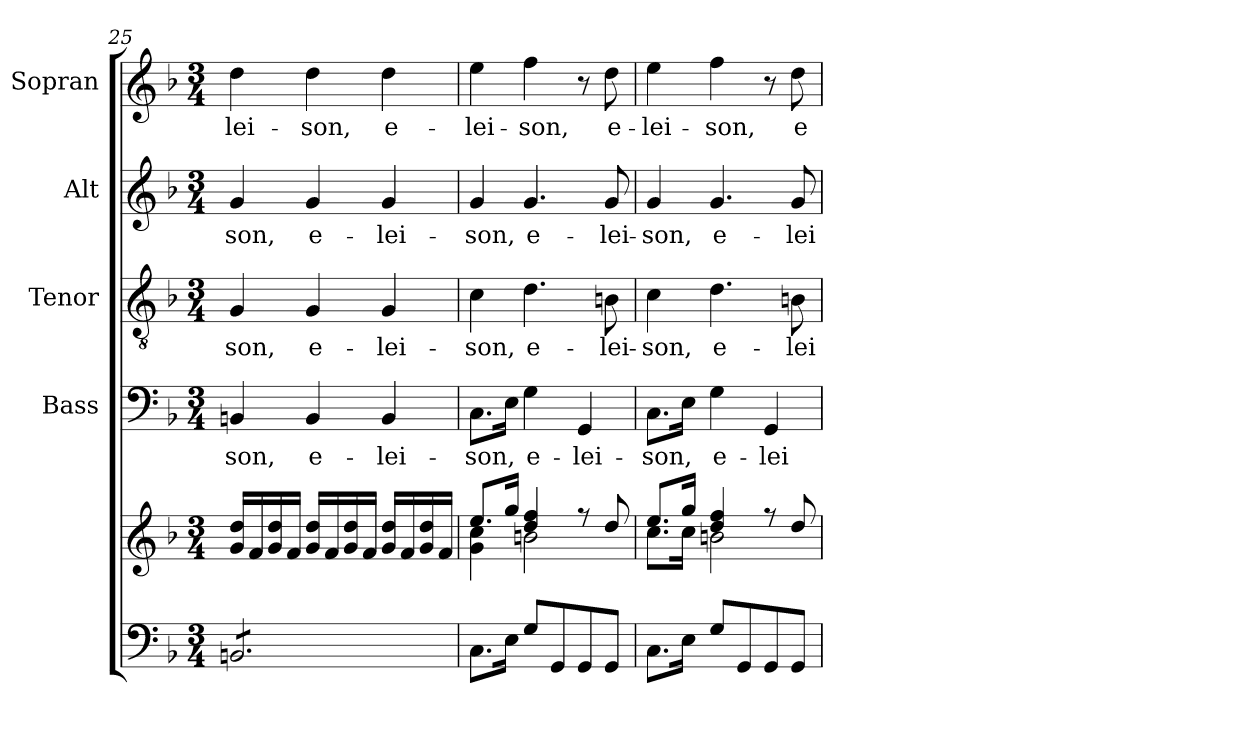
**kern	**kern	**kern	**text	**kern	**text	**kern	**text	**kern	**text
*part5	*part5	*part4	*part4	*part3	*part3	*part2	*part2	*part1	*part1
*staff6	*staff5	*staff4	*staff4	*staff3	*staff3	*staff2	*staff2	*staff1	*staff1
*	*	*I"Bass	*	*I"Tenor	*	*I"Alt	*	*I"Sopran	*
*	*	*I'B.	*	*I'T.	*	*I'A.	*	*I'S.	*
*clefF4	*clefG2	*clefF4	*	*clefGv2	*	*clefG2	*	*clefG2	*
*k[b-]	*k[b-]	*k[b-]	*	*k[b-]	*	*k[b-]	*	*k[b-]	*
*F:	*F:	*F:	*	*F:	*	*F:	*	*F:	*
*M3/4	*M3/4	*M3/4	*	*M3/4	*	*M3/4	*	*M3/4	*
=25	=25	=25	=25	=25	=25	=25	=25	=25	=25
!	!	!	!LO:LY:b	!	!LO:LY:b	!	!LO:LY:b	!	!LO:LY:b
*tremolo	*	*	*	*	*	*	*	*	*
8BBn/L	16g/ 16dd/LL	4BBn/	-son,	4G/	-son,	4g/	-son,	4dd\	-lei-
.	16f/	.	.	.	.	.	.	.	.
8BBn/	16g/ 16dd/	.	.	.	.	.	.	.	.
.	16f/JJ	.	.	.	.	.	.	.	.
!	!	!	!LO:LY:b	!	!LO:LY:b	!	!LO:LY:b	!	!LO:LY:b
8BBn/	16g/ 16dd/LL	4BB/	e-	4G/	e-	4g/	e-	4dd\	-son,
.	16f/	.	.	.	.	.	.	.	.
8BBn/	16g/ 16dd/	.	.	.	.	.	.	.	.
.	16f/JJ	.	.	.	.	.	.	.	.
!	!	!	!LO:LY:b	!	!LO:LY:b	!	!LO:LY:b	!	!LO:LY:b
8BBn/	16g/ 16dd/LL	4BB/	-lei-	4G/	-lei-	4g/	-lei-	4dd\	e-
.	16f/	.	.	.	.	.	.	.	.
8BBn/J	16g/ 16dd/	.	.	.	.	.	.	.	.
*Xtremolo	*	*	*	*	*	*	*	*	*
.	16f/JJ	.	.	.	.	.	.	.	.
=26	=26	=26	=26	=26	=26	=26	=26	=26	=26
*	*^	*	*	*	*	*	*	*	*
!	!	!	!	!LO:LY:b	!	!LO:LY:b	!	!LO:LY:b	!	!LO:LY:b
8.C\L	8.ee/L	4g\ 4cc\	8.C\L	-son,	4c\	-son,	4g/	-son,	4ee\	-lei-
16E\Jk	16gg/Jk	.	16E\Jk	.	.	.	.	.	.	.
!	!	!	!	!LO:LY:b	!	!LO:LY:b	!	!LO:LY:b	!	!LO:LY:b
8G/L	4dd/ 4ff/	2bn\	4G\	e-	4.d\	e-	4.g/	e-	4ff\	-son,
8GG/	.	.	.	.	.	.	.	.	.	.
!	!	!	!	!LO:LY:b	!	!	!	!	!	!
8GG/	8rff	.	4GG/	-lei-	.	.	.	.	8r	.
!	!	!	!	!	!	!LO:LY:b	!	!LO:LY:b	!	!LO:LY:b
8GG/J	8dd/	.	.	.	8Bn\	-lei-	8g/	-lei-	8dd\	e-
!!LO:PB:g=z
=27	=27	=27	=27	=27	=27	=27	=27	=27	=27	=27
!	!	!	!	!LO:LY:b	!	!LO:LY:b	!	!LO:LY:b	!	!LO:LY:b
8.C\L	8.ee/L	8.cc\L	8.C\L	-son,	4c\	-son,	4g/	-son,	4ee\	-lei-
16E\Jk	16gg/Jk	16cc\Jk	16E\Jk	.	.	.	.	.	.	.
!	!	!	!	!LO:LY:b	!	!LO:LY:b	!	!LO:LY:b	!	!LO:LY:b
8G/L	4dd/ 4ff/	2bn\	4G\	e-	4.d\	e-	4.g/	e-	4ff\	-son,
8GG/	.	.	.	.	.	.	.	.	.	.
!	!	!	!	!LO:LY:b	!	!	!	!	!	!
8GG/	8rff	.	4GG/	-lei-	.	.	.	.	8r	.
!	!	!	!	!	!	!LO:LY:b	!	!LO:LY:b	!	!LO:LY:b
8GG/J	8dd/	.	.	.	8Bn\	-lei-	8g/	-lei-	8dd\	e-
*	*v	*v	*	*	*	*	*	*	*	*
=	=	=	=	=	=	=	=	=	=
*-	*-	*-	*-	*-	*-	*-	*-	*-	*-
